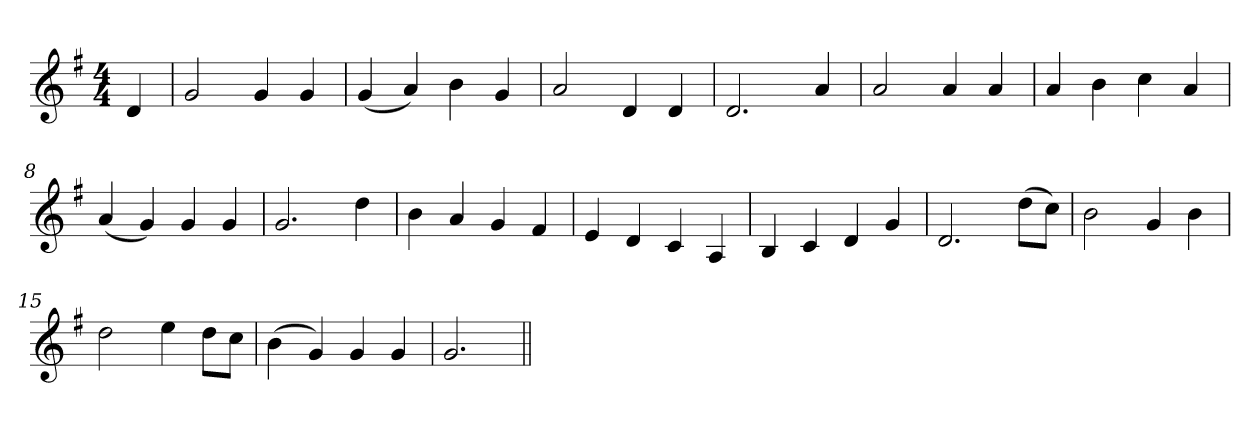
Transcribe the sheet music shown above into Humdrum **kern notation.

**kern
*part1
*staff1
*clefG2
*k[f#]
*G:
*M4/4
=1
4d/
=2
2g/
4g/
4g/
=3
(<4g/
4a/)
4b\
4g/
=4
2a/
4d/
4d/
=5
2.d/
4a/
=6
2a/
4a/
4a/
=7
4a/
4b\
4cc\
4a/
=8
(<4a/
4g/)
4g/
4g/
=9
2.g/
4dd\
=10
4b\
4a/
4g/
4f#/
=11
4e/
4d/
4c/
4A/
!!LO:LB:g=z
=12
4B/
4c/
4d/
4g/
=13
2.d/
(>8dd\L
8cc\J)
=14
2b\
4g/
4b\
=15
2dd\
4ee\
8dd\L
8cc\J
=16
(>4b\
4g/)
4g/
4g/
=17
2.g/
=||
*-
